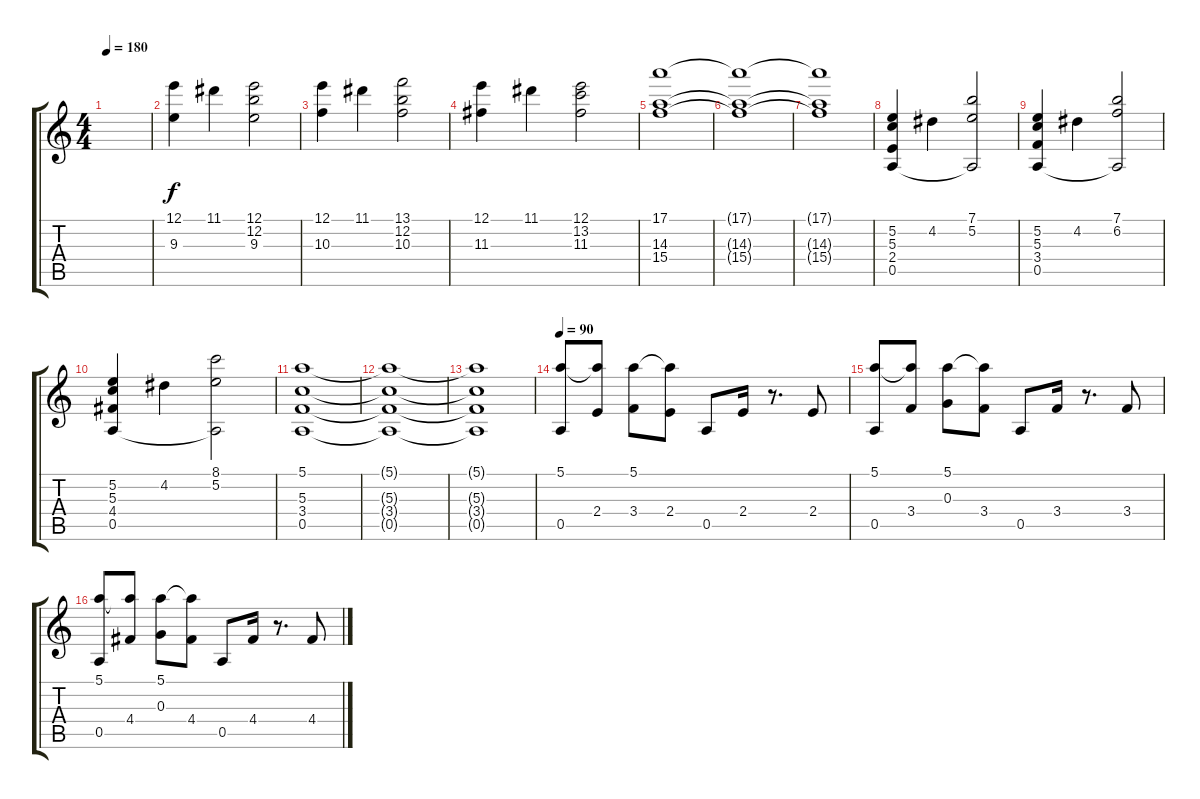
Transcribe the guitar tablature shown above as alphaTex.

\track "" {instrument acousticguitarnylon}
\staff {score tabs}
\tuning (E4 B3 G3 D3 A2 E2) {hide}
\ts (4 4)
\tempo 180
\clef g2
\ks c
|
(12.1 9.3).4 11.1.4 (12.1 12.2 9.3).2 |
(12.1 10.3).4 11.1.4 (13.1 12.2 10.3).2 |
(12.1 11.3).4 11.1.4 (12.1 13.2 11.3).2 |
(17.1 14.3 15.4).1 |
(17.1{t} 14.3{t} 15.4{t}).1 |
(17.1{t} 14.3{t} 15.4{t}).1 |
(5.2 5.3 2.4 0.5).4 4.2.4 (7.1 5.2 0.5{t}).2 |
(5.2 5.3 3.4 0.5).4 4.2.4 (7.1 6.2 0.5{t}).2 |
(5.2 5.3 4.4 0.5).4 4.2.4 (8.1 5.2 0.5{t}).2 |
(5.1 5.3 3.4 0.5).1 |
(5.1{t} 5.3{t} 3.4{t} 0.5{t}).1 |
(5.1{t} 5.3{t} 3.4{t} 0.5{t}).1 |
\tempo 90
(5.1 0.5).8 (5.1{t} 2.4).8 (5.1 3.4).8 (5.1{t} 2.4).8 0.5.8 2.4.16 r.8{d} 2.4.8 |
(5.1 0.5).8 (5.1{t} 3.4).8 (5.1 0.3).8 (5.1{t} 3.4).8 0.5.8 3.4.16 r.8{d} 3.4.8 |
(5.1 0.5).8 (5.1{t} 4.4).8 (5.1 0.3).8 (5.1{t} 4.4).8 0.5.8 4.4.16 r.8{d} 4.4.8
